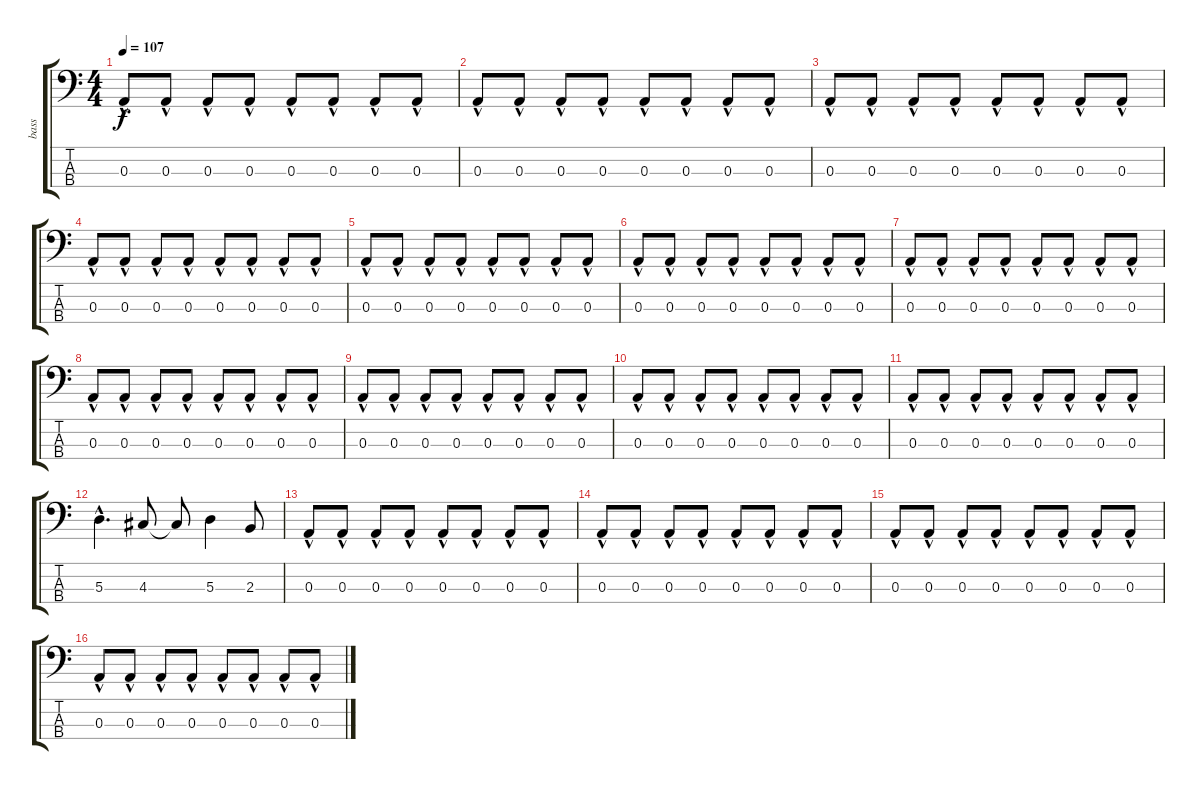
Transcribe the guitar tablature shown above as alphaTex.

\track ("bass" "bass") {instrument electricbassfinger}
\staff {score tabs}
\tuning (G2 D2 A1 E1) {hide}
\ts (4 4)
\tempo 107
\clef f4
\ks c
0.3{hac}.8{dy f} 0.3{hac}.8 0.3{hac}.8 0.3{hac}.8 0.3{hac}.8 0.3{hac}.8 0.3{hac}.8 0.3{hac}.8 |
0.3{hac}.8 0.3{hac}.8 0.3{hac}.8 0.3{hac}.8 0.3{hac}.8 0.3{hac}.8 0.3{hac}.8 0.3{hac}.8 |
0.3{hac}.8 0.3{hac}.8 0.3{hac}.8 0.3{hac}.8 0.3{hac}.8 0.3{hac}.8 0.3{hac}.8 0.3{hac}.8 |
0.3{hac}.8 0.3{hac}.8 0.3{hac}.8 0.3{hac}.8 0.3{hac}.8 0.3{hac}.8 0.3{hac}.8 0.3{hac}.8 |
0.3{hac}.8 0.3{hac}.8 0.3{hac}.8 0.3{hac}.8 0.3{hac}.8 0.3{hac}.8 0.3{hac}.8 0.3{hac}.8 |
0.3{hac}.8 0.3{hac}.8 0.3{hac}.8 0.3{hac}.8 0.3{hac}.8 0.3{hac}.8 0.3{hac}.8 0.3{hac}.8 |
0.3{hac}.8 0.3{hac}.8 0.3{hac}.8 0.3{hac}.8 0.3{hac}.8 0.3{hac}.8 0.3{hac}.8 0.3{hac}.8 |
0.3{hac}.8 0.3{hac}.8 0.3{hac}.8 0.3{hac}.8 0.3{hac}.8 0.3{hac}.8 0.3{hac}.8 0.3{hac}.8 |
0.3{hac}.8 0.3{hac}.8 0.3{hac}.8 0.3{hac}.8 0.3{hac}.8 0.3{hac}.8 0.3{hac}.8 0.3{hac}.8 |
0.3{hac}.8 0.3{hac}.8 0.3{hac}.8 0.3{hac}.8 0.3{hac}.8 0.3{hac}.8 0.3{hac}.8 0.3{hac}.8 |
0.3{hac}.8 0.3{hac}.8 0.3{hac}.8 0.3{hac}.8 0.3{hac}.8 0.3{hac}.8 0.3{hac}.8 0.3{hac}.8 |
5.3{hac}.4{d} 4.3.8 4.3{t}.8 5.3.4 2.3.8 |
0.3{hac}.8 0.3{hac}.8 0.3{hac}.8 0.3{hac}.8 0.3{hac}.8 0.3{hac}.8 0.3{hac}.8 0.3{hac}.8 |
0.3{hac}.8 0.3{hac}.8 0.3{hac}.8 0.3{hac}.8 0.3{hac}.8 0.3{hac}.8 0.3{hac}.8 0.3{hac}.8 |
0.3{hac}.8 0.3{hac}.8 0.3{hac}.8 0.3{hac}.8 0.3{hac}.8 0.3{hac}.8 0.3{hac}.8 0.3{hac}.8 |
0.3{hac}.8 0.3{hac}.8 0.3{hac}.8 0.3{hac}.8 0.3{hac}.8 0.3{hac}.8 0.3{hac}.8 0.3{hac}.8
